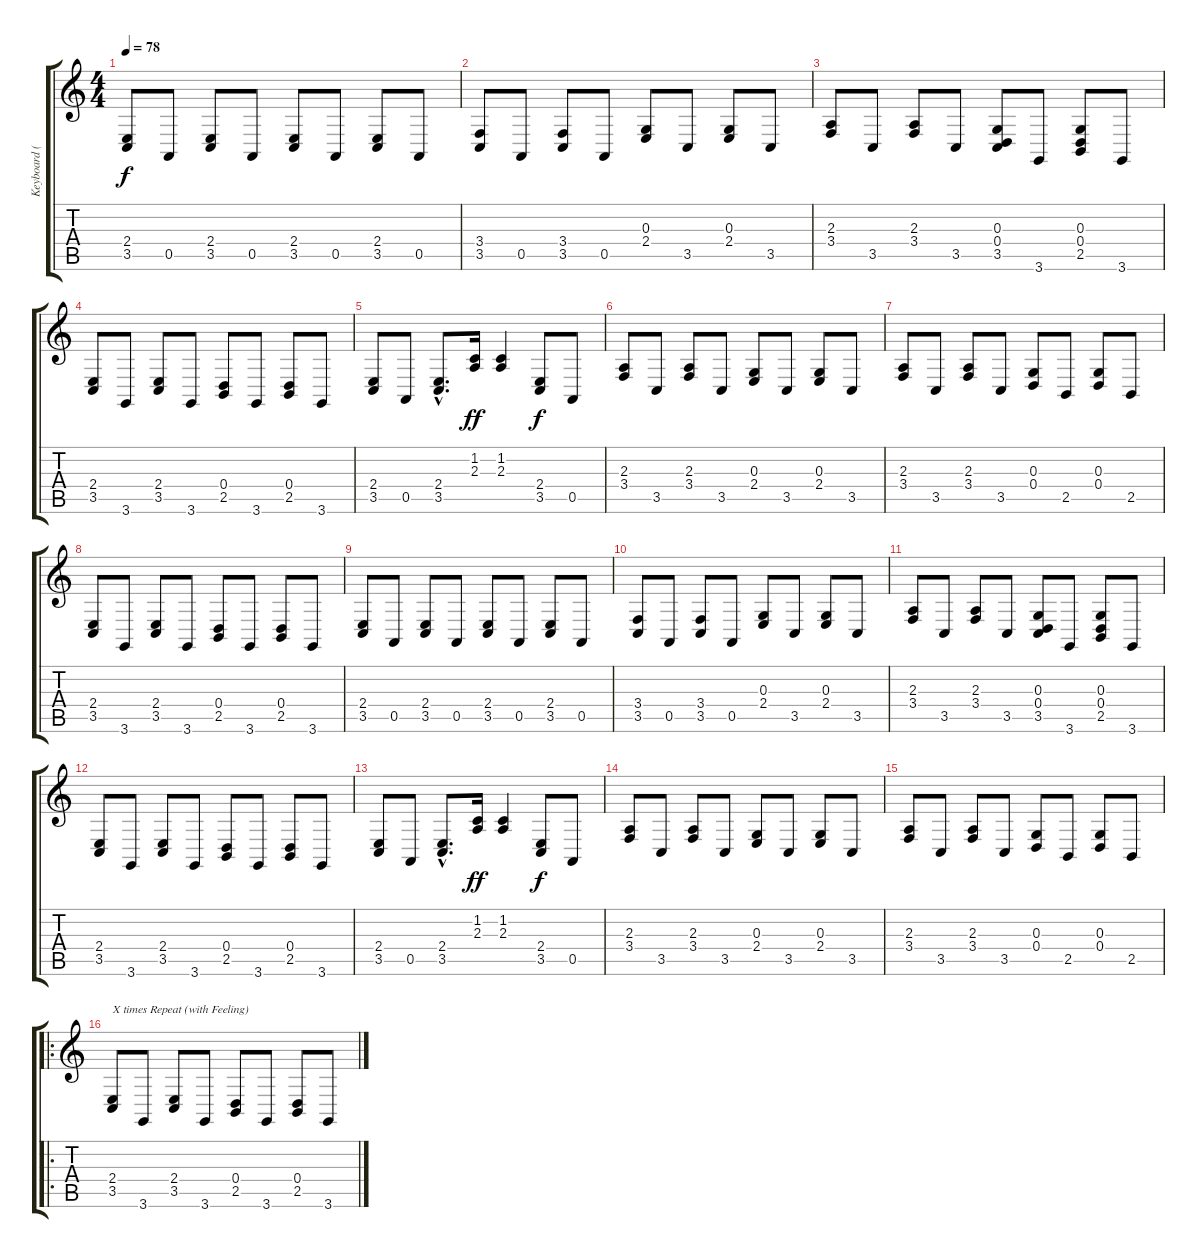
\track ("Keyboard (R)" "Keyboard (") {instrument acousticgrandpiano}
\staff {score tabs}
\tuning (E4 B3 G3 D3 A2 E2) {hide}
\ts (4 4)
\tempo 78
\clef g2
\ks c
(2.4 3.5).8{dy f} 0.5.8 (2.4 3.5).8 0.5.8 (2.4 3.5).8 0.5.8 (2.4 3.5).8 0.5.8 |
(3.4 3.5).8 0.5.8 (3.4 3.5).8 0.5.8 (0.3 2.4).8 3.5.8 (0.3 2.4).8 3.5.8 |
(2.3 3.4).8 3.5.8 (2.3 3.4).8 3.5.8 (0.3 0.4 3.5).8 3.6.8 (0.3 0.4 2.5).8 3.6.8 |
(2.4 3.5).8 3.6.8 (2.4 3.5).8 3.6.8 (0.4 2.5).8 3.6.8 (0.4 2.5).8 3.6.8 |
(2.4 3.5).8 0.5.8 (2.4{hac} 3.5{hac}).8{d} (1.2 2.3).16{dy ff} (1.2 2.3).4 (2.4 3.5).8{dy f} 0.5.8 |
(2.3 3.4).8 3.5.8 (2.3 3.4).8 3.5.8 (0.3 2.4).8 3.5.8 (0.3 2.4).8 3.5.8 |
(2.3 3.4).8 3.5.8 (2.3 3.4).8 3.5.8 (0.3 0.4).8 2.5.8 (0.3 0.4).8 2.5.8 |
(2.4 3.5).8 3.6.8 (2.4 3.5).8 3.6.8 (0.4 2.5).8 3.6.8 (0.4 2.5).8 3.6.8 |
(2.4 3.5).8 0.5.8 (2.4 3.5).8 0.5.8 (2.4 3.5).8 0.5.8 (2.4 3.5).8 0.5.8 |
(3.4 3.5).8 0.5.8 (3.4 3.5).8 0.5.8 (0.3 2.4).8 3.5.8 (0.3 2.4).8 3.5.8 |
(2.3 3.4).8 3.5.8 (2.3 3.4).8 3.5.8 (0.3 0.4 3.5).8 3.6.8 (0.3 0.4 2.5).8 3.6.8 |
(2.4 3.5).8 3.6.8 (2.4 3.5).8 3.6.8 (0.4 2.5).8 3.6.8 (0.4 2.5).8 3.6.8 |
(2.4 3.5).8 0.5.8 (2.4{hac} 3.5{hac}).8{d} (1.2 2.3).16{dy ff} (1.2 2.3).4 (2.4 3.5).8{dy f} 0.5.8 |
(2.3 3.4).8 3.5.8 (2.3 3.4).8 3.5.8 (0.3 2.4).8 3.5.8 (0.3 2.4).8 3.5.8 |
(2.3 3.4).8 3.5.8 (2.3 3.4).8 3.5.8 (0.3 0.4).8 2.5.8 (0.3 0.4).8 2.5.8 |
\ro
(2.4 3.5).8{txt "X times Repeat (with Feeling)"} 3.6.8 (2.4 3.5).8 3.6.8 (0.4 2.5).8 3.6.8 (0.4 2.5).8 3.6.8
